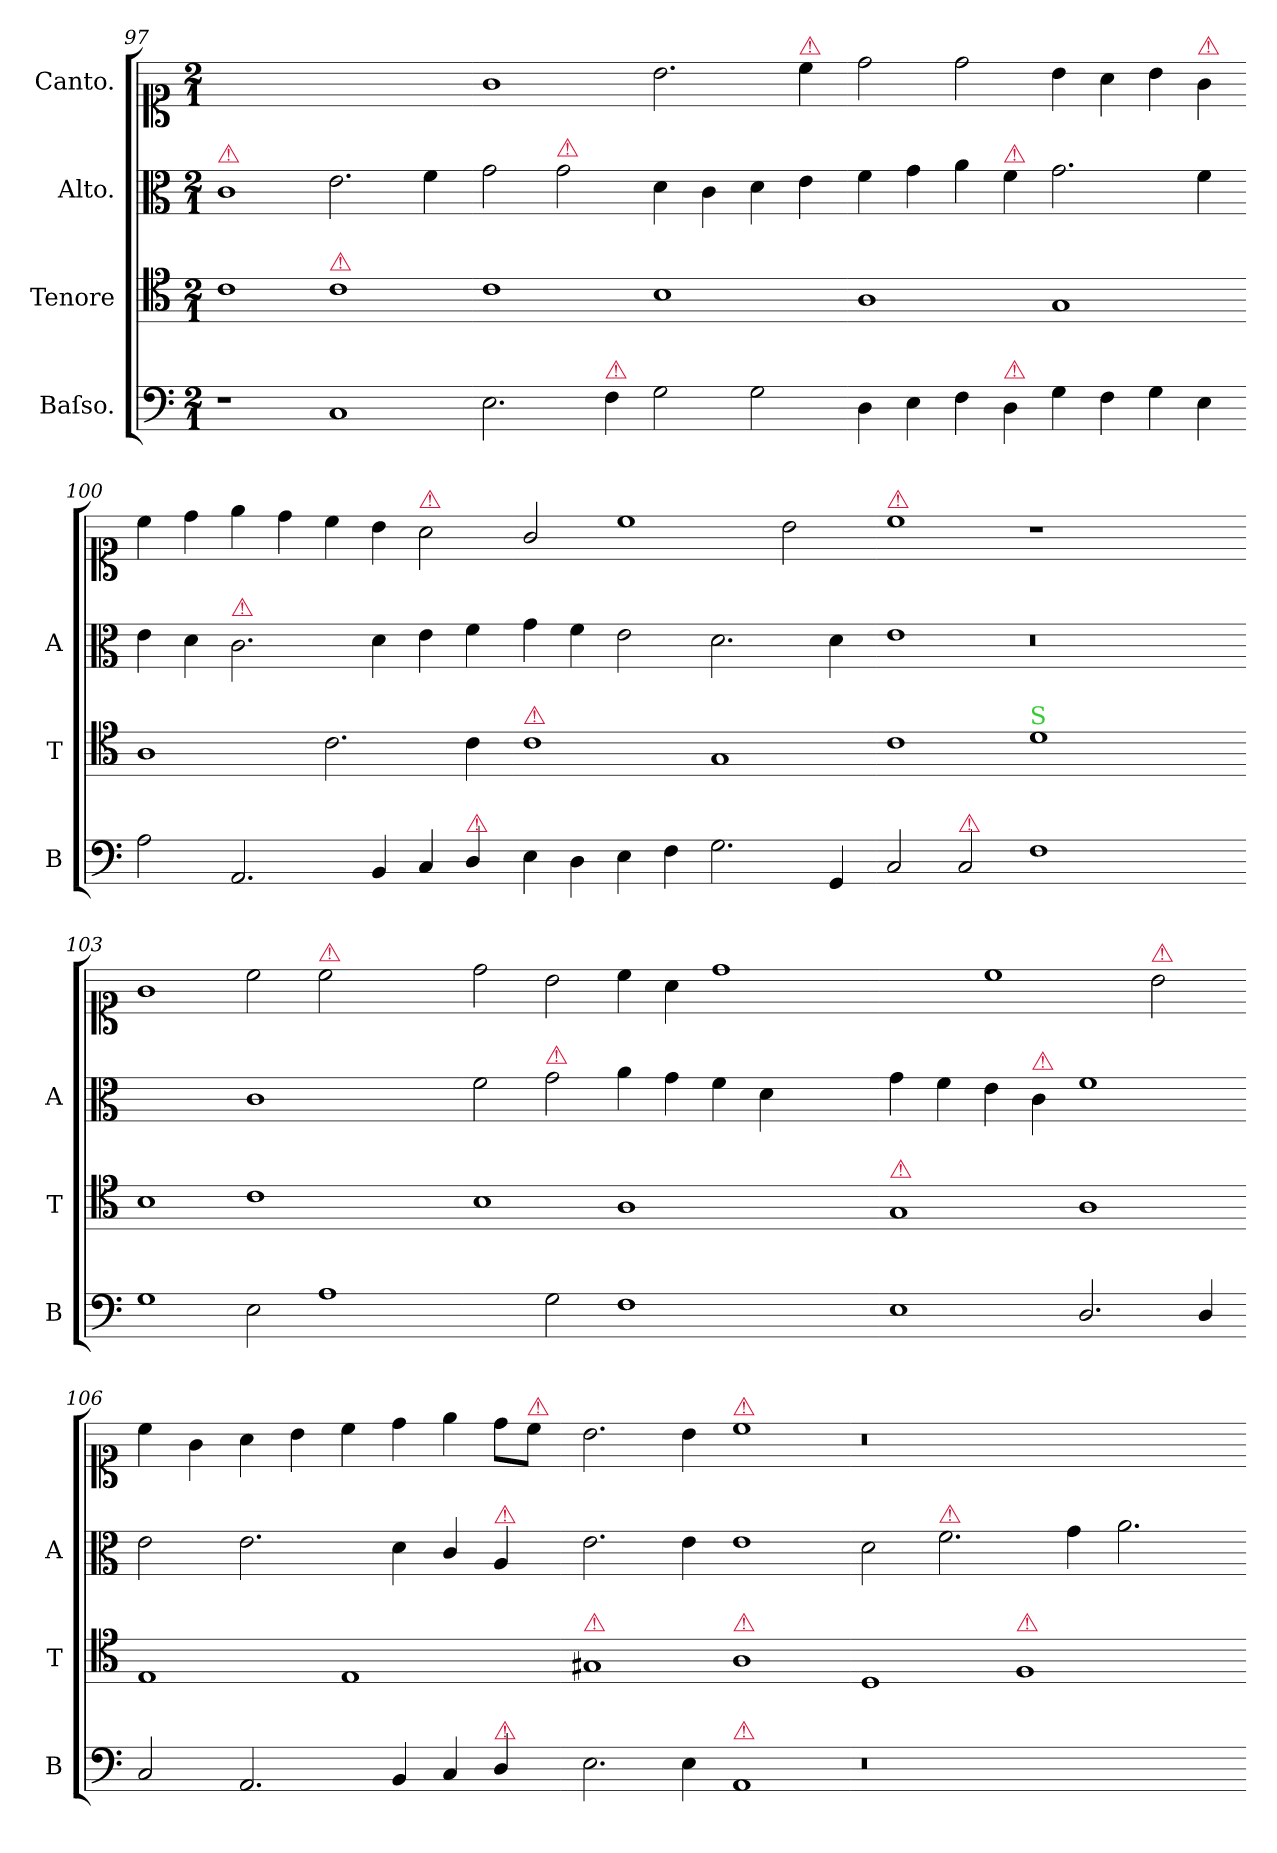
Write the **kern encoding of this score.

**kern	**kern	**kern	**kern
*part4	*part3	*part2	*part1
*staff4	*staff3	*staff2	*staff1
*I"Baſso.	*I"Tenore	*I"Alto.	*I"Canto.
*I'B	*I'T	*I'A	*
*clefF4	*clefC4	*clefC3	*clefC1
*k[]	*k[]	*k[]	*k[]
*M2/1	*M2/1	*M2/1	*M2/1
=97	=97	=97	=97
!	!	!LO:TX:a:color=crimson:t=⚠	!
1r	1c	1c	0ryy
!	!LO:TX:a:color=crimson:t=⚠	!	!
1C	1c	2.e\	.
.	.	4f\	.
=98-	=98-	=98-	=98-
2.E\	1c	2g\	1g
!	!	!LO:TX:a:color=crimson:t=⚠	!
.	.	2g\	.
!LO:TX:a:color=crimson:t=⚠	!	!	!
4F\	.	.	.
2G\	1B	4d\	2.b\
.	.	4c\	.
2G\	.	4d\	.
!	!	!	!LO:TX:a:color=crimson:t=⚠
.	.	4e\	4cc\
=99-	=99-	=99-	=99-
4D\	1A	4f\	2dd\
4E\	.	4g\	.
4F\	.	4a\	2dd\
!	!	!LO:TX:a:color=crimson:t=⚠	!
!LO:TX:a:color=crimson:t=⚠	!	!	!
4D\	.	4f\	.
4G\	1G	2.g\	4b\
4F\	.	.	4a\
4G\	.	.	4b\
!	!	!	!LO:TX:a:color=crimson:t=⚠
4E\	.	4f\	4g\
=100-	=100-	=100-	=100-
2A\	1A	4e\	4cc\
.	.	4d\	4dd\
!	!	!LO:TX:a:color=crimson:t=⚠	!
2.AA/	.	2.c\	4ee\
.	.	.	4dd\
.	2.c\	.	4cc\
4BB/	.	4d\	4b\
!	!	!	!LO:TX:a:color=crimson:t=⚠
4C/	.	4e\	2a\
!LO:TX:a:color=crimson:t=⚠	!	!	!
4D/	4c\	4f\	.
=101-	=101-	=101-	=101-
!	!LO:TX:a:color=crimson:t=⚠	!	!
4E\	1c	4g\	2g/
4D\	.	4f\	.
4E\	.	2e\	1cc
4F\	.	.	.
2.G\	1G	2.d\	.
.	.	.	2b\
4GG/	.	4d\	.
=102-	=102-	=102-	=102-
!	!	!	!LO:TX:a:color=crimson:t=⚠
2C/	1c	1e	1cc
!LO:TX:a:color=crimson:t=⚠	!	!	!
2C/	.	.	.
!	!LO:TX:a:color=limegreen:t=S	!	!
1F	1d	0r	1r
1ryy	1ryy	.	1ryy
=103-	=103-	=103-	=103-
1G	1B	1ryy	1g
2E\	1c	1c	2cc\
!	!	!	!LO:TX:a:color=crimson:t=⚠
1A\	.	.	2cc\
.	2ryy	2ryy	2ryy
=104-	=104-	=104-	=104-
2ryy	1B	2f\	2dd\
!	!	!LO:TX:a:color=crimson:t=⚠	!
2G\	.	2g\	2b\
1F	1A	4a\	4cc\
.	.	4g\	4a\
.	.	4f\	1dd\
.	.	4d\	.
2ryy	2ryy	2ryy	.
=105-	=105-	=105-	=105-
!	!LO:TX:a:color=crimson:t=⚠	!	!
1E	1G	4g\	2ryy
.	.	4f\	.
.	.	4e\	1cc
!	!	!LO:TX:a:color=crimson:t=⚠	!
.	.	4c\	.
2.D/	1A	1f	.
!	!	!	!LO:TX:a:color=crimson:t=⚠
.	.	.	2b\
4D/	.	.	.
=106-	=106-	=106-	=106-
2C/	1E	2e\	4cc\
.	.	.	4g\
2.AA/	.	2.e\	4a\
.	.	.	4b\
.	1E	.	4cc\
4BB/	.	4d\	4dd\
4C/	.	4c/	4ee\
!	!	!LO:TX:a:color=crimson:t=⚠	!
!LO:TX:a:color=crimson:t=⚠	!	!	!
4D/	.	4A/	8dd\L
!	!	!	!LO:TX:a:color=crimson:t=⚠
.	.	.	8cc\J
=107-	=107-	=107-	=107-
!	!LO:TX:a:color=crimson:t=⚠	!	!
2.E\	1G#X	2.e\	2.b\
4E\	.	4e\	4b\
!	!	!	!LO:TX:a:color=crimson:t=⚠
!	!LO:TX:a:color=crimson:t=⚠	!	!
!LO:TX:a:color=crimson:t=⚠	!	!	!
1AA	1A	1e	1cc
=108-	=108-	=108-	=108-
0r	1D	2d\	0r
!	!	!LO:TX:a:color=crimson:t=⚠	!
.	.	2.f\	.
!	!LO:TX:a:color=crimson:t=⚠	!	!
.	1F	.	.
.	.	4g\	.
.	.	2.a\	.
4ryy	4ryy	.	4ryy
=-	=-	=-	=-
*-	*-	*-	*-
